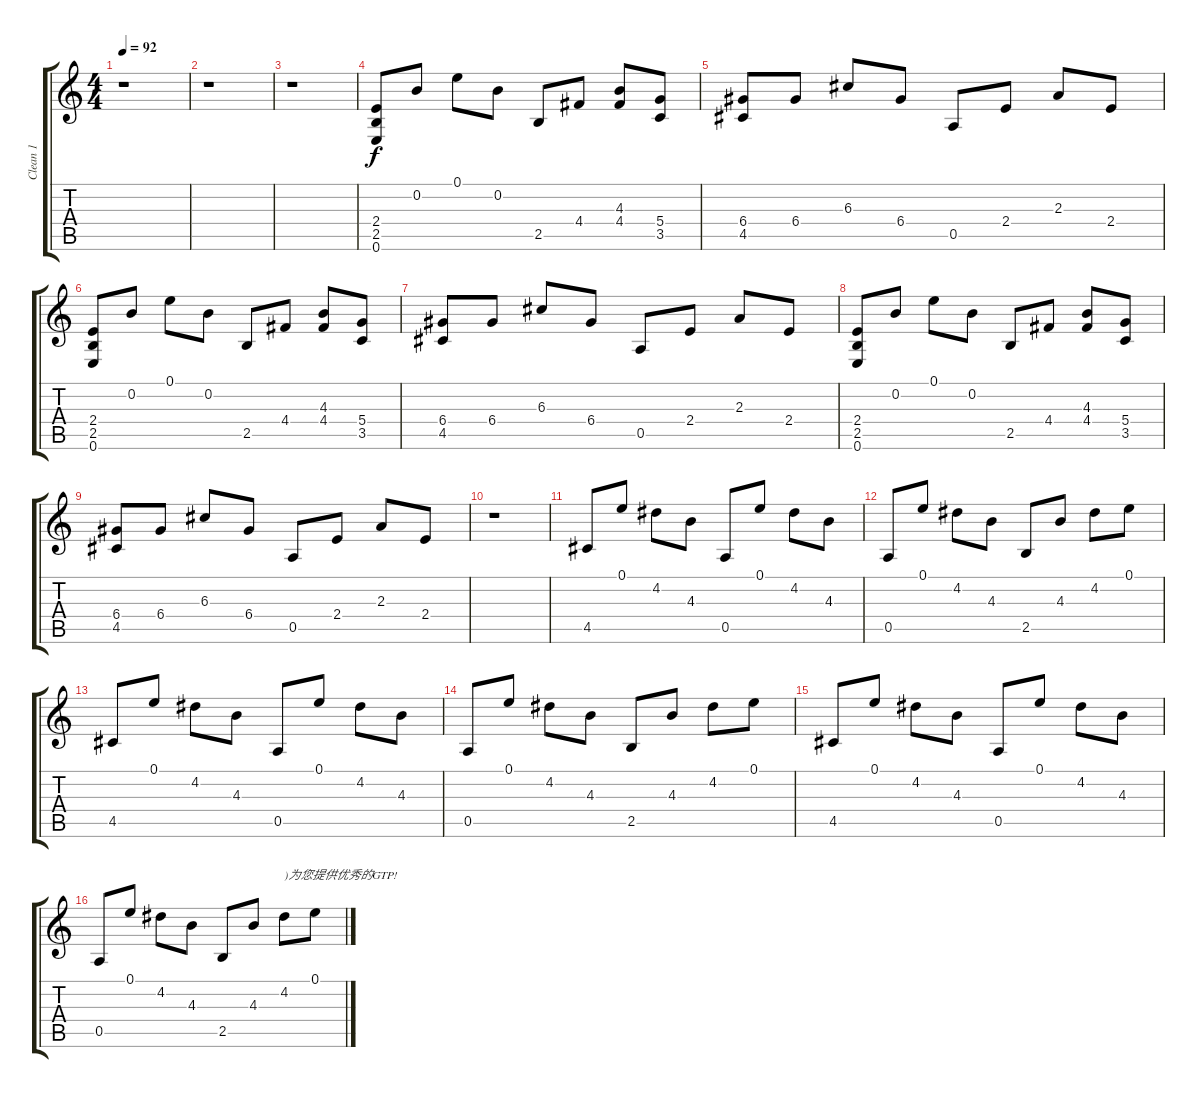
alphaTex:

\track ("Clean 1" "Clean 1") {instrument electricguitarclean}
\staff {score tabs}
\tuning (E4 B3 G3 D3 A2 E2) {hide}
\ts (4 4)
\tempo 92
\clef g2
\ks c
r.1{dy f} |
r.1 |
r.1 |
(2.4 2.5 0.6).8 0.2.8 0.1.8 0.2.8 2.5.8 4.4.8 (4.3 4.4).8 (5.4 3.5).8 |
(6.4 4.5).8 6.4.8 6.3.8 6.4.8 0.5.8 2.4.8 2.3.8 2.4.8 |
(2.4 2.5 0.6).8 0.2.8 0.1.8 0.2.8 2.5.8 4.4.8 (4.3 4.4).8 (5.4 3.5).8 |
(6.4 4.5).8 6.4.8 6.3.8 6.4.8 0.5.8 2.4.8 2.3.8 2.4.8 |
(2.4 2.5 0.6).8 0.2.8 0.1.8 0.2.8 2.5.8 4.4.8 (4.3 4.4).8 (5.4 3.5).8 |
(6.4 4.5).8 6.4.8 6.3.8 6.4.8 0.5.8 2.4.8 2.3.8 2.4.8 |
r.1 |
4.5.8 0.1.8 4.2.8 4.3.8 0.5.8 0.1.8 4.2.8 4.3.8 |
0.5.8 0.1.8 4.2.8 4.3.8 2.5.8 4.3.8 4.2.8 0.1.8 |
4.5.8 0.1.8 4.2.8 4.3.8 0.5.8 0.1.8 4.2.8 4.3.8 |
0.5.8 0.1.8 4.2.8 4.3.8 2.5.8 4.3.8 4.2.8 0.1.8 |
4.5.8 0.1.8 4.2.8 4.3.8 0.5.8 0.1.8 4.2.8 4.3.8 |
0.5.8 0.1.8 4.2.8 4.3.8 2.5.8 4.3.8 4.2.8{txt ")为您提供优秀的GTP!"} 0.1.8
